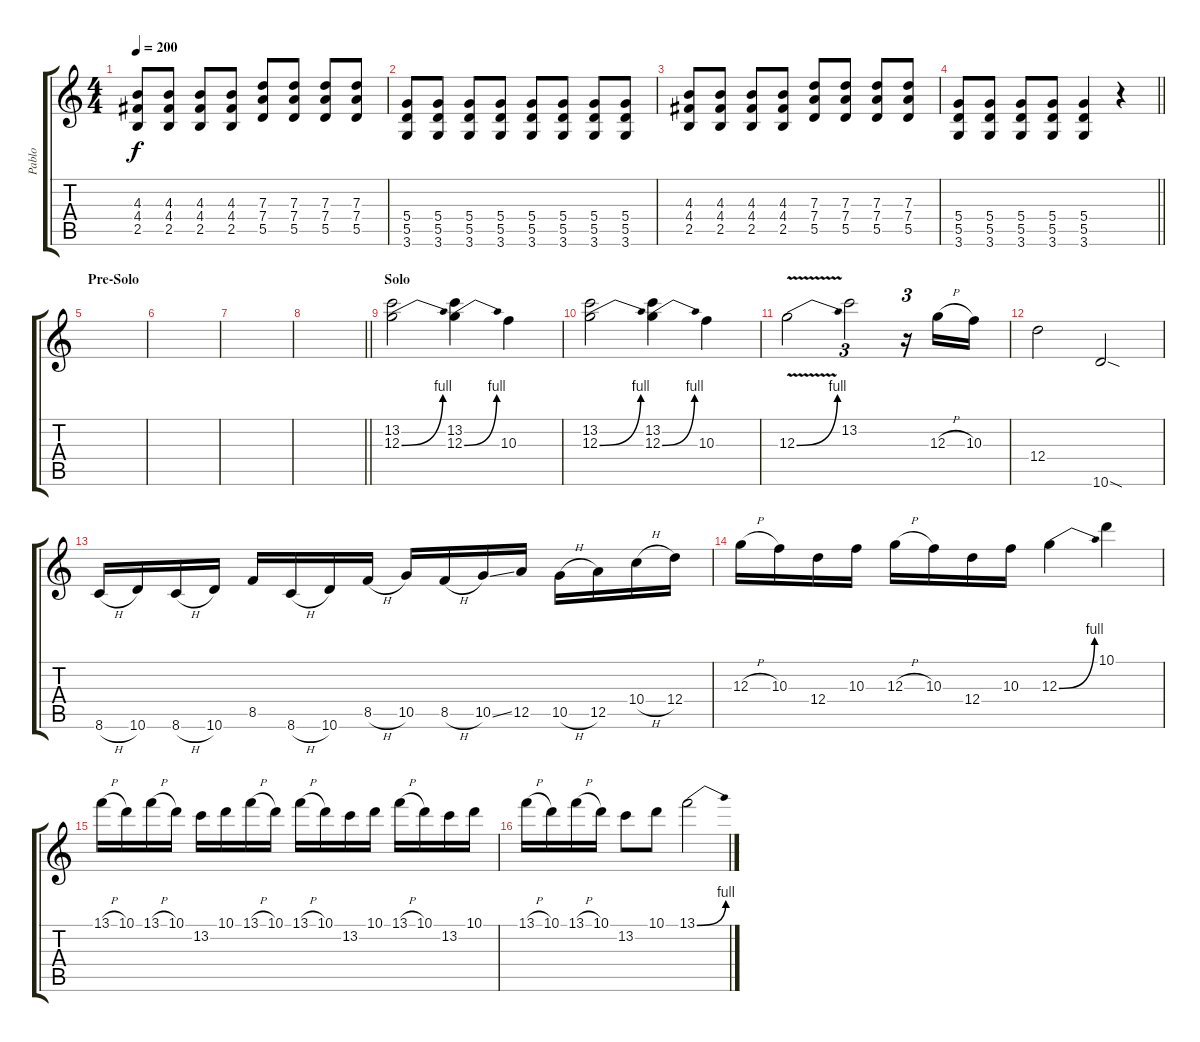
\track ("Pablo" "Pablo") {instrument distortionguitar}
\staff {score tabs}
\tuning (E4 B3 G3 D3 A2 E2) {hide}
\ts (4 4)
\tempo 200
\clef g2
\ks c
(4.3 4.4 2.5).8{dy f} (4.3 4.4 2.5).8 (4.3 4.4 2.5).8 (4.3 4.4 2.5).8 (7.3 7.4 5.5).8 (7.3 7.4 5.5).8 (7.3 7.4 5.5).8 (7.3 7.4 5.5).8 |
(5.4 5.5 3.6).8 (5.4 5.5 3.6).8 (5.4 5.5 3.6).8 (5.4 5.5 3.6).8 (5.4 5.5 3.6).8 (5.4 5.5 3.6).8 (5.4 5.5 3.6).8 (5.4 5.5 3.6).8 |
(4.3 4.4 2.5).8 (4.3 4.4 2.5).8 (4.3 4.4 2.5).8 (4.3 4.4 2.5).8 (7.3 7.4 5.5).8 (7.3 7.4 5.5).8 (7.3 7.4 5.5).8 (7.3 7.4 5.5).8 |
\barLineRight lightlight
(5.4 5.5 3.6).8 (5.4 5.5 3.6).8 (5.4 5.5 3.6).8 (5.4 5.5 3.6).8 (5.4 5.5 3.6).4 r.4 |
\section ("" "Pre-Solo")
|
|
|
\barLineRight lightlight
|
\section ("" "Solo ")
(13.2 12.3{be (bend 0 0 60 4)}).2 (13.2 12.3{be (bend 0 0 60 4)}).4 10.3.4 |
(13.2 12.3{be (bend 0 0 60 4)}).2 (13.2 12.3{be (bend 0 0 60 4)}).4 10.3.4 |
12.3{be (bend 0 0 60 4) v}.2 13.2.2{tu (3 2)} r.16{tu (3 2)} 12.3{h}.16 10.3.16 |
12.4.2 10.6{sod}.2 |
8.6{h}.16 10.6.16 8.6{h}.16 10.6.16 8.5.16 8.6{h}.16 10.6.16 8.5{h}.16 10.5.16 8.5{h}.16 10.5{ss}.16 12.5.16 10.5{h}.16 12.5.16 10.4{h}.16 12.4.16 |
12.3{h}.16 10.3.16 12.4.16 10.3.16 12.3{h}.16 10.3.16 12.4.16 10.3.16 12.3{be (bend 0 0 60 4)}.4 10.1.4 |
13.1{h}.16 10.1.16 13.1{h}.16 10.1.16 13.2.16 10.1.16 13.1{h}.16 10.1.16 13.1{h}.16 10.1.16 13.2.16 10.1.16 13.1{h}.16 10.1.16 13.2.16 10.1.16 |
13.1{h}.16 10.1.16 13.1{h}.16 10.1.16 13.2.8 10.1.8 13.1{be (bend 0 0 60 4)}.2
